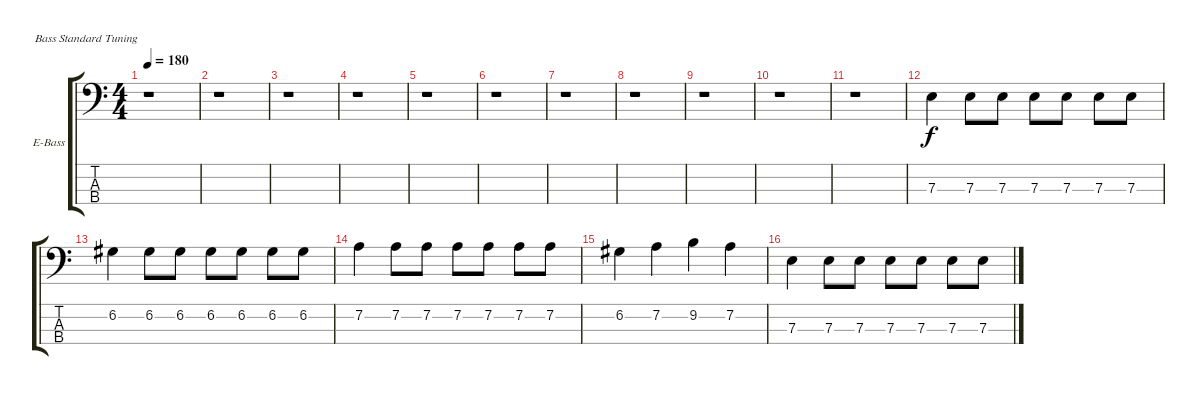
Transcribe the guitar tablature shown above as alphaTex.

\defaultSystemsLayout 4
\bracketExtendMode groupsimilarinstruments
\firstSystemTrackNameOrientation horizontal
\otherSystemsTrackNameOrientation horizontal
\track ("Electric Bass" "E-Bass") {instrument electricbassfinger}
\staff {score tabs}
\tuning (G2 D2 A1 E1)
\ts (4 4)
\tempo 180
\clef f4
\ks c
r.1{dy f} |
r.1 |
r.1 |
r.1 |
r.1 |
r.1 |
r.1 |
r.1 |
r.1 |
r.1 |
r.1 |
7.3.4 7.3.8 7.3.8 7.3.8 7.3.8 7.3.8 7.3.8 |
6.2.4 6.2.8 6.2.8 6.2.8 6.2.8 6.2.8 6.2.8 |
7.2.4 7.2.8 7.2.8 7.2.8 7.2.8 7.2.8 7.2.8 |
6.2.4 7.2.4 9.2.4 7.2.4 |
7.3.4 7.3.8 7.3.8 7.3.8 7.3.8 7.3.8 7.3.8
